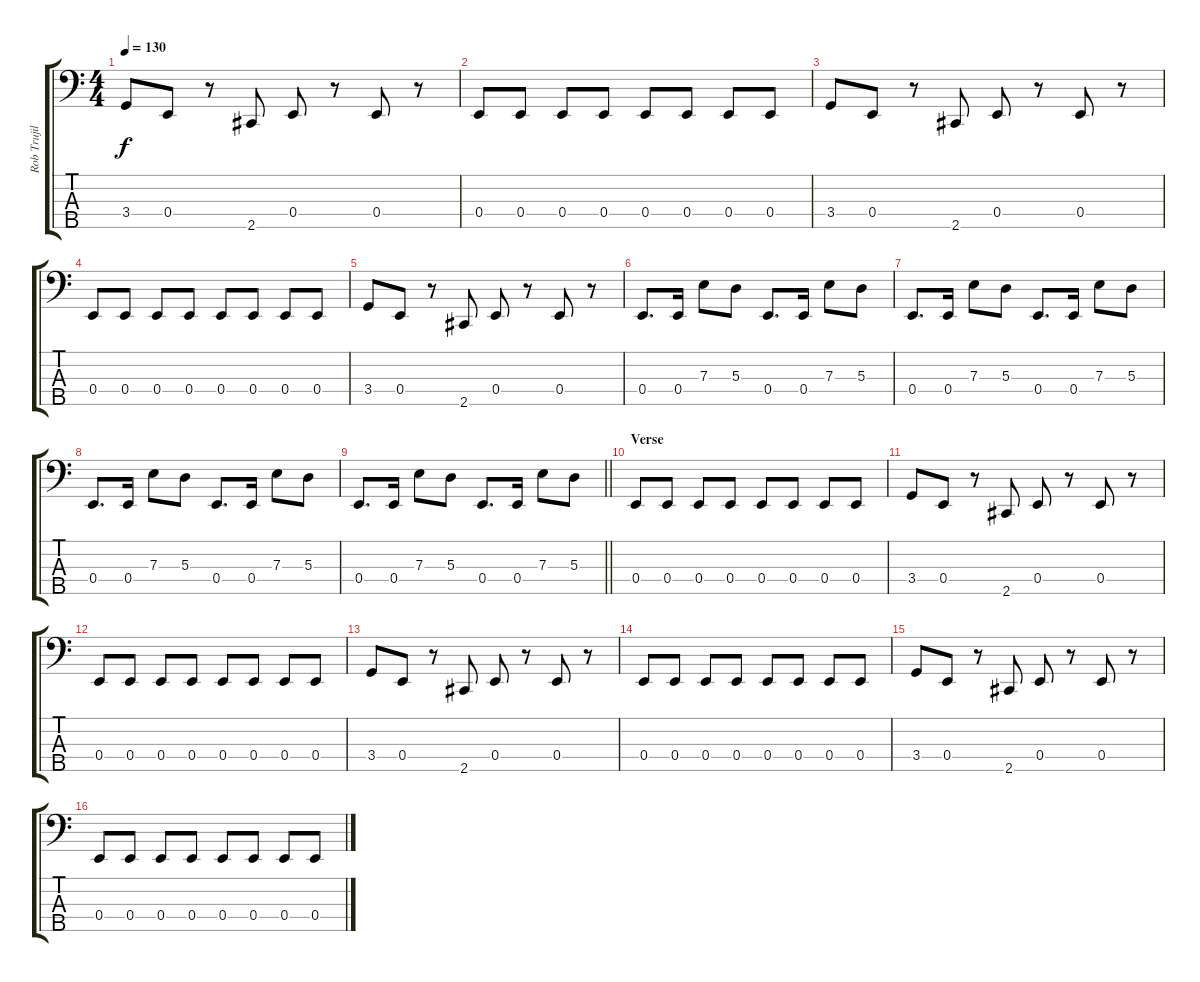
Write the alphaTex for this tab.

\track ("Rob Trujilo" "Rob Trujil") {instrument electricbassfinger}
\staff {score tabs}
\tuning (G2 D2 A1 E1 B0) {hide}
\ts (4 4)
\tempo 130
\clef f4
\ks c
3.4.8{dy f} 0.4.8 r.8 2.5.8 0.4.8 r.8 0.4.8 r.8 |
0.4.8 0.4.8 0.4.8 0.4.8 0.4.8 0.4.8 0.4.8 0.4.8 |
3.4.8 0.4.8 r.8 2.5.8 0.4.8 r.8 0.4.8 r.8 |
0.4.8 0.4.8 0.4.8 0.4.8 0.4.8 0.4.8 0.4.8 0.4.8 |
3.4.8 0.4.8 r.8 2.5.8 0.4.8 r.8 0.4.8 r.8 |
0.4.8{d} 0.4.16 7.3.8 5.3.8 0.4.8{d} 0.4.16 7.3.8 5.3.8 |
0.4.8{d} 0.4.16 7.3.8 5.3.8 0.4.8{d} 0.4.16 7.3.8 5.3.8 |
0.4.8{d} 0.4.16 7.3.8 5.3.8 0.4.8{d} 0.4.16 7.3.8 5.3.8 |
\barLineRight lightlight
0.4.8{d} 0.4.16 7.3.8 5.3.8 0.4.8{d} 0.4.16 7.3.8 5.3.8 |
\section ("" "Verse")
0.4.8 0.4.8 0.4.8 0.4.8 0.4.8 0.4.8 0.4.8 0.4.8 |
3.4.8 0.4.8 r.8 2.5.8 0.4.8 r.8 0.4.8 r.8 |
0.4.8 0.4.8 0.4.8 0.4.8 0.4.8 0.4.8 0.4.8 0.4.8 |
3.4.8 0.4.8 r.8 2.5.8 0.4.8 r.8 0.4.8 r.8 |
0.4.8 0.4.8 0.4.8 0.4.8 0.4.8 0.4.8 0.4.8 0.4.8 |
3.4.8 0.4.8 r.8 2.5.8 0.4.8 r.8 0.4.8 r.8 |
0.4.8 0.4.8 0.4.8 0.4.8 0.4.8 0.4.8 0.4.8 0.4.8
